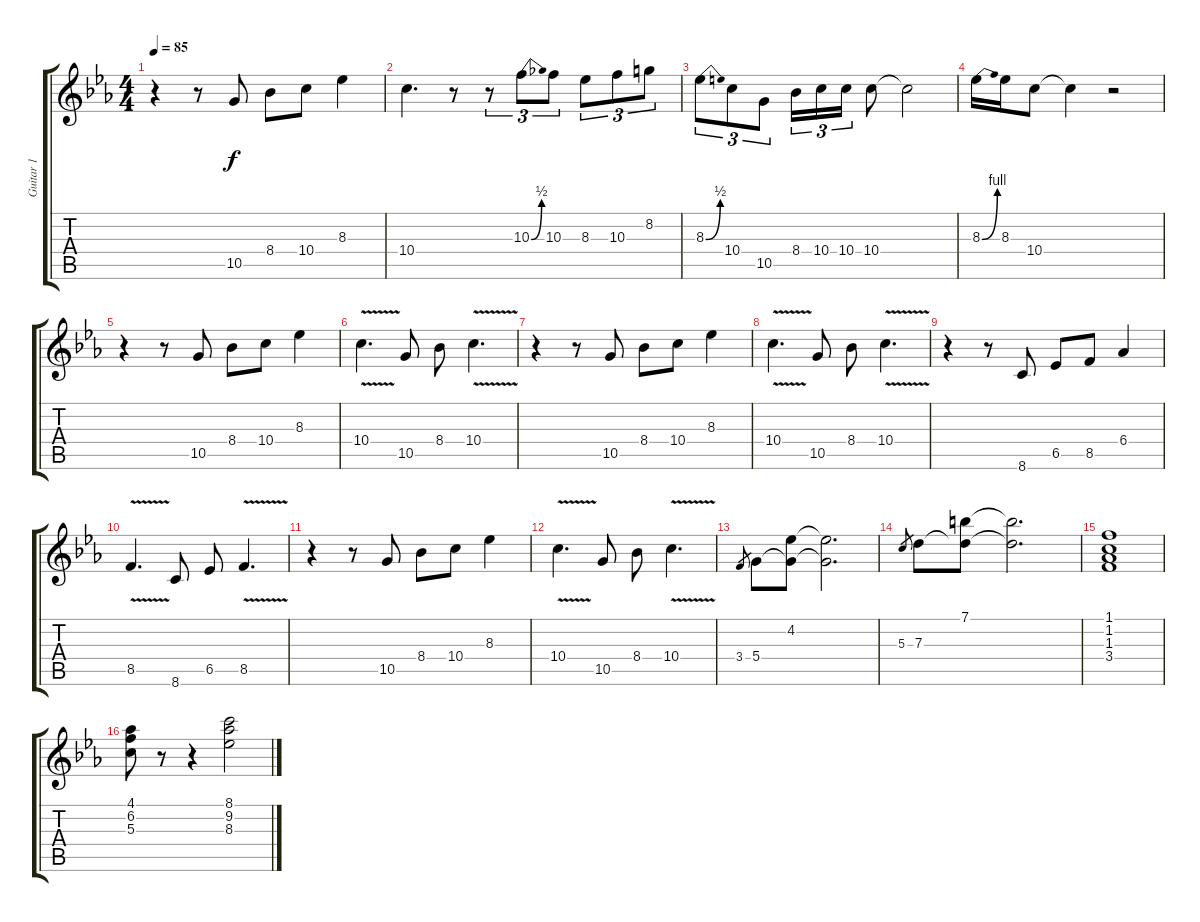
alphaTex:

\track ("Guitar 1" "Guitar 1") {instrument overdrivenguitar}
\staff {score tabs}
\tuning (E4 B3 G3 D3 A2 E2) {hide}
\ts (4 4)
\tempo 85
\clef g2
\ks eb
r.4{dy f} r.8 10.5.8 8.4.8 10.4.8 8.3.4 |
10.4.4{d} r.8 r.8{tu (3 2)} 10.3{be (bend 0 0 60 2)}.8{tu (3 2)} 10.3.8{tu (3 2)} 8.3.8{tu (3 2)} 10.3.8{tu (3 2)} 8.2.8{tu (3 2)} |
8.3{be (bend 0 0 60 2)}.8{tu (3 2)} 10.4.8{tu (3 2)} 10.5.8{tu (3 2)} 8.4.16{tu (3 2)} 10.4.16{tu (3 2)} 10.4.16{tu (3 2)} 10.4.8 10.4{t}.2 |
8.3{be (bend 0 0 60 4)}.16 8.3.16 10.4.8 10.4{t}.4 r.2 |
r.4 r.8 10.5.8 8.4.8 10.4.8 8.3.4 |
10.4{v}.4{d} 10.5.8 8.4.8 10.4{v}.4{d} |
r.4 r.8 10.5.8 8.4.8 10.4.8 8.3.4 |
10.4{v}.4{d} 10.5.8 8.4.8 10.4{v}.4{d} |
r.4 r.8 8.6.8 6.5.8 8.5.8 6.4.4 |
8.5{v}.4{d} 8.6.8 6.5.8 8.5{v}.4{d} |
r.4 r.8 10.5.8 8.4.8 10.4.8 8.3.4 |
10.4{v}.4{d} 10.5.8 8.4.8 10.4{v}.4{d} |
3.4.8{gr} 5.4.8 (4.2 5.4{t}).8 (4.2{t} 5.4{t}).2{d} |
5.3.8{gr} 7.3.8 (7.1 7.3{t}).8 (7.1{t} 7.3{t}).2{d} |
(1.1 1.2 1.3 3.4).1 |
(4.1 6.2 5.3).8 r.8 r.4 (8.1 9.2 8.3).2
